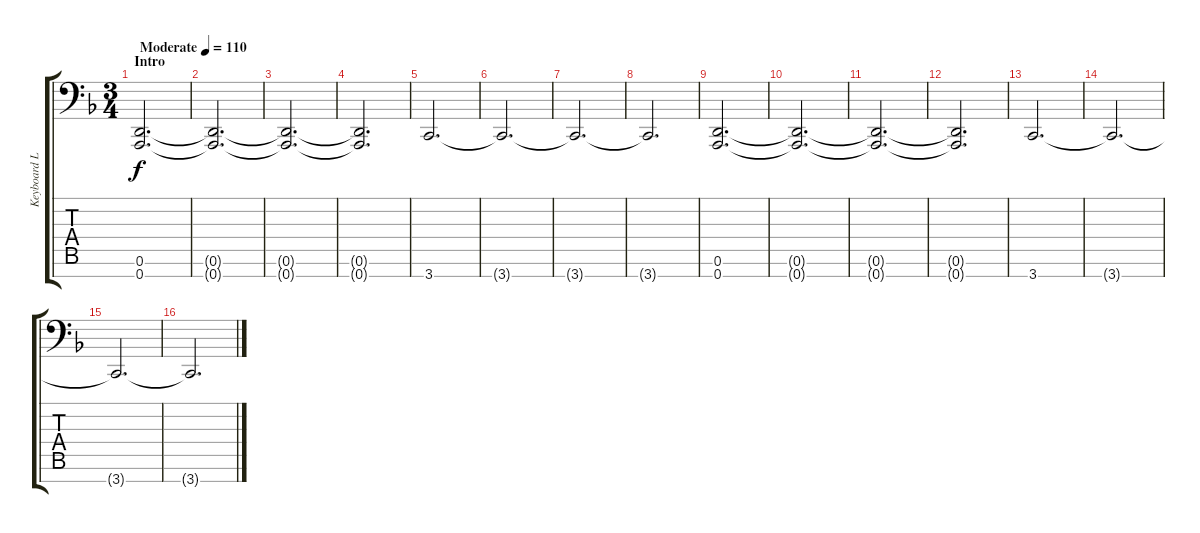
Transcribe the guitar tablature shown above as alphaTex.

\track ("Keyboard Left Hand" "Keyboard L") {instrument stringensemble2}
\staff {score tabs}
\tuning (E4 B3 G3 D3 A2 D2 A1) {hide}
\ts (3 4)
\section ("" "Intro")
\tempo (110 "Moderate")
\clef f4
\ks dminor
(0.6 0.7).2{d dy f instrument stringensemble2} |
(0.6{t} 0.7{t}).2{d} |
(0.6{t} 0.7{t}).2{d} |
(0.6{t} 0.7{t}).2{d} |
3.7.2{d} |
3.7{t}.2{d} |
3.7{t}.2{d} |
3.7{t}.2{d} |
(0.6 0.7).2{d} |
(0.6{t} 0.7{t}).2{d} |
(0.6{t} 0.7{t}).2{d} |
(0.6{t} 0.7{t}).2{d} |
3.7.2{d} |
3.7{t}.2{d} |
3.7{t}.2{d} |
3.7{t}.2{d}
